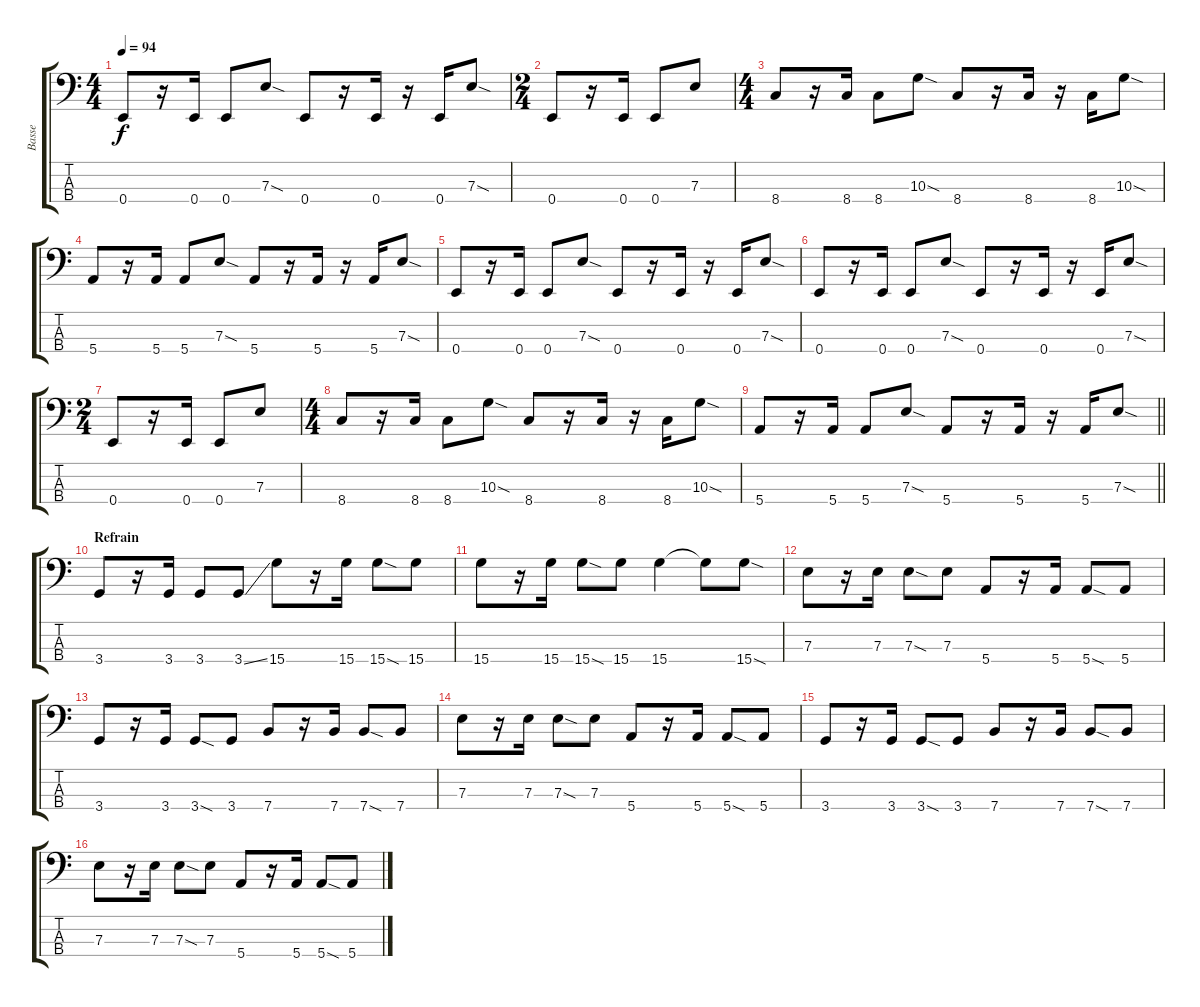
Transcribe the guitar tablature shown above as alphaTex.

\track ("Basse" "Basse") {instrument electricbasspick}
\staff {score tabs}
\tuning (G2 D2 A1 E1) {hide}
\ts (4 4)
\tempo 94
\clef f4
\ks c
0.4.8{dy f} r.16 0.4.16 0.4.8 7.3{sod}.8 0.4.8 r.16 0.4.16 r.16 0.4.16 7.3{sod}.8 |
\ts (2 4)
0.4.8 r.16 0.4.16 0.4.8 7.3.8 |
\ts (4 4)
8.4.8 r.16 8.4.16 8.4.8 10.3{sod}.8 8.4.8 r.16 8.4.16 r.16 8.4.16 10.3{sod}.8 |
5.4.8 r.16 5.4.16 5.4.8 7.3{sod}.8 5.4.8 r.16 5.4.16 r.16 5.4.16 7.3{sod}.8 |
0.4.8 r.16 0.4.16 0.4.8 7.3{sod}.8 0.4.8 r.16 0.4.16 r.16 0.4.16 7.3{sod}.8 |
0.4.8 r.16 0.4.16 0.4.8 7.3{sod}.8 0.4.8 r.16 0.4.16 r.16 0.4.16 7.3{sod}.8 |
\ts (2 4)
0.4.8 r.16 0.4.16 0.4.8 7.3.8 |
\ts (4 4)
8.4.8 r.16 8.4.16 8.4.8 10.3{sod}.8 8.4.8 r.16 8.4.16 r.16 8.4.16 10.3{sod}.8 |
\barLineRight lightlight
5.4.8 r.16 5.4.16 5.4.8 7.3{sod}.8 5.4.8 r.16 5.4.16 r.16 5.4.16 7.3{sod}.8 |
\section ("" "Refrain")
3.4.8 r.16 3.4.16 3.4.8 3.4{ss}.8 15.4.8 r.16 15.4.16 15.4{sod}.8 15.4.8 |
15.4.8 r.16 15.4.16 15.4{sod}.8 15.4.8 15.4.4 15.4{t}.8 15.4{sod}.8 |
7.3.8 r.16 7.3.16 7.3{sod}.8 7.3.8 5.4.8 r.16 5.4.16 5.4{sod}.8 5.4.8 |
3.4.8 r.16 3.4.16 3.4{sod}.8 3.4.8 7.4.8 r.16 7.4.16 7.4{sod}.8 7.4.8 |
7.3.8 r.16 7.3.16 7.3{sod}.8 7.3.8 5.4.8 r.16 5.4.16 5.4{sod}.8 5.4.8 |
3.4.8 r.16 3.4.16 3.4{sod}.8 3.4.8 7.4.8 r.16 7.4.16 7.4{sod}.8 7.4.8 |
7.3.8 r.16 7.3.16 7.3{sod}.8 7.3.8 5.4.8 r.16 5.4.16 5.4{sod}.8 5.4.8
